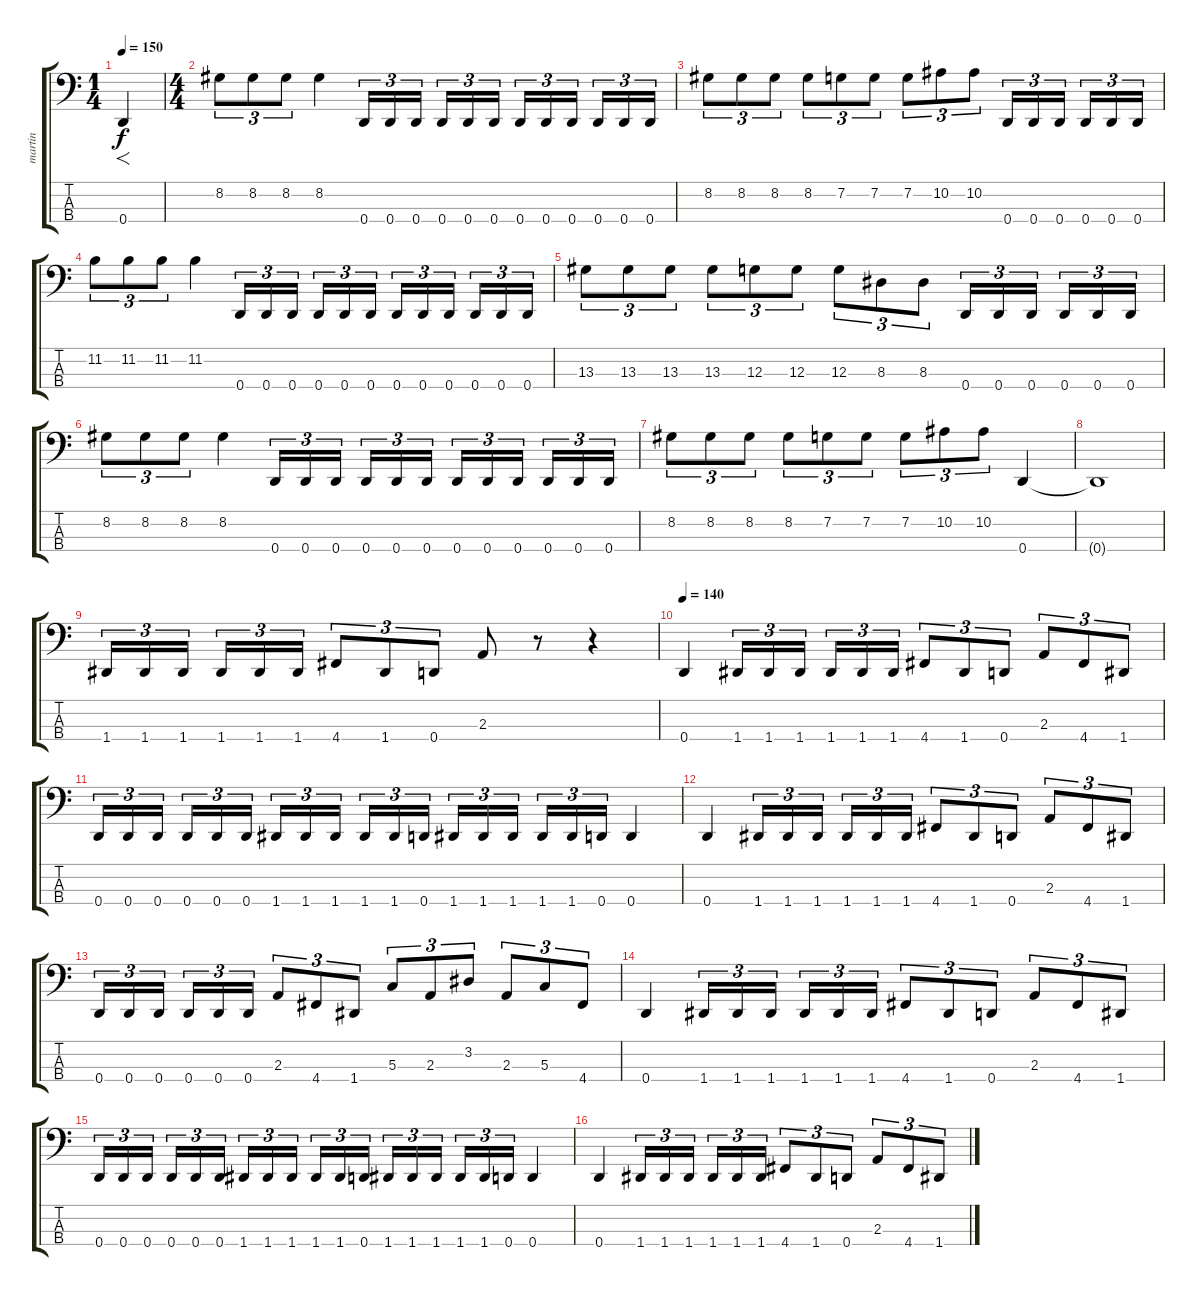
\track ("martin" "martin") {instrument electricbasspick}
\staff {score tabs}
\tuning (F2 C2 G1 D1) {hide}
\ts (1 4)
\tempo 150
\clef f4
\ks c
0.4.4{f dy f} |
\ts (4 4)
\section ("" "")
8.2.8{tu (3 2)} 8.2.8{tu (3 2)} 8.2.8{tu (3 2)} 8.2.4 0.4.16{tu (3 2)} 0.4.16{tu (3 2)} 0.4.16{tu (3 2)} 0.4.16{tu (3 2)} 0.4.16{tu (3 2)} 0.4.16{tu (3 2)} 0.4.16{tu (3 2)} 0.4.16{tu (3 2)} 0.4.16{tu (3 2)} 0.4.16{tu (3 2)} 0.4.16{tu (3 2)} 0.4.16{tu (3 2)} |
8.2.8{tu (3 2)} 8.2.8{tu (3 2)} 8.2.8{tu (3 2)} 8.2.8{tu (3 2)} 7.2.8{tu (3 2)} 7.2.8{tu (3 2)} 7.2.8{tu (3 2)} 10.2.8{tu (3 2)} 10.2.8{tu (3 2)} 0.4.16{tu (3 2)} 0.4.16{tu (3 2)} 0.4.16{tu (3 2)} 0.4.16{tu (3 2)} 0.4.16{tu (3 2)} 0.4.16{tu (3 2)} |
11.2.8{tu (3 2)} 11.2.8{tu (3 2)} 11.2.8{tu (3 2)} 11.2.4 0.4.16{tu (3 2)} 0.4.16{tu (3 2)} 0.4.16{tu (3 2)} 0.4.16{tu (3 2)} 0.4.16{tu (3 2)} 0.4.16{tu (3 2)} 0.4.16{tu (3 2)} 0.4.16{tu (3 2)} 0.4.16{tu (3 2)} 0.4.16{tu (3 2)} 0.4.16{tu (3 2)} 0.4.16{tu (3 2)} |
13.3.8{tu (3 2)} 13.3.8{tu (3 2)} 13.3.8{tu (3 2)} 13.3.8{tu (3 2)} 12.3.8{tu (3 2)} 12.3.8{tu (3 2)} 12.3.8{tu (3 2)} 8.3.8{tu (3 2)} 8.3.8{tu (3 2)} 0.4.16{tu (3 2)} 0.4.16{tu (3 2)} 0.4.16{tu (3 2)} 0.4.16{tu (3 2)} 0.4.16{tu (3 2)} 0.4.16{tu (3 2)} |
8.2.8{tu (3 2)} 8.2.8{tu (3 2)} 8.2.8{tu (3 2)} 8.2.4 0.4.16{tu (3 2)} 0.4.16{tu (3 2)} 0.4.16{tu (3 2)} 0.4.16{tu (3 2)} 0.4.16{tu (3 2)} 0.4.16{tu (3 2)} 0.4.16{tu (3 2)} 0.4.16{tu (3 2)} 0.4.16{tu (3 2)} 0.4.16{tu (3 2)} 0.4.16{tu (3 2)} 0.4.16{tu (3 2)} |
8.2.8{tu (3 2)} 8.2.8{tu (3 2)} 8.2.8{tu (3 2)} 8.2.8{tu (3 2)} 7.2.8{tu (3 2)} 7.2.8{tu (3 2)} 7.2.8{tu (3 2)} 10.2.8{tu (3 2)} 10.2.8{tu (3 2)} 0.4.4 |
0.4{t}.1 |
1.4.16{tu (3 2)} 1.4.16{tu (3 2)} 1.4.16{tu (3 2)} 1.4.16{tu (3 2)} 1.4.16{tu (3 2)} 1.4.16{tu (3 2)} 4.4.8{tu (3 2)} 1.4.8{tu (3 2)} 0.4.8{tu (3 2)} 2.3.8 r.8 r.4 |
\section ("" "")
\tempo 140
0.4.4 1.4.16{tu (3 2)} 1.4.16{tu (3 2)} 1.4.16{tu (3 2)} 1.4.16{tu (3 2)} 1.4.16{tu (3 2)} 1.4.16{tu (3 2)} 4.4.8{tu (3 2)} 1.4.8{tu (3 2)} 0.4.8{tu (3 2)} 2.3.8{tu (3 2)} 4.4.8{tu (3 2)} 1.4.8{tu (3 2)} |
0.4.16{tu (3 2)} 0.4.16{tu (3 2)} 0.4.16{tu (3 2)} 0.4.16{tu (3 2)} 0.4.16{tu (3 2)} 0.4.16{tu (3 2)} 1.4.16{tu (3 2)} 1.4.16{tu (3 2)} 1.4.16{tu (3 2)} 1.4.16{tu (3 2)} 1.4.16{tu (3 2)} 0.4.16{tu (3 2)} 1.4.16{tu (3 2)} 1.4.16{tu (3 2)} 1.4.16{tu (3 2)} 1.4.16{tu (3 2)} 1.4.16{tu (3 2)} 0.4.16{tu (3 2)} 0.4.4 |
0.4.4 1.4.16{tu (3 2)} 1.4.16{tu (3 2)} 1.4.16{tu (3 2)} 1.4.16{tu (3 2)} 1.4.16{tu (3 2)} 1.4.16{tu (3 2)} 4.4.8{tu (3 2)} 1.4.8{tu (3 2)} 0.4.8{tu (3 2)} 2.3.8{tu (3 2)} 4.4.8{tu (3 2)} 1.4.8{tu (3 2)} |
0.4.16{tu (3 2)} 0.4.16{tu (3 2)} 0.4.16{tu (3 2)} 0.4.16{tu (3 2)} 0.4.16{tu (3 2)} 0.4.16{tu (3 2)} 2.3.8{tu (3 2)} 4.4.8{tu (3 2)} 1.4.8{tu (3 2)} 5.3.8{tu (3 2)} 2.3.8{tu (3 2)} 3.2.8{tu (3 2)} 2.3.8{tu (3 2)} 5.3.8{tu (3 2)} 4.4.8{tu (3 2)} |
0.4.4 1.4.16{tu (3 2)} 1.4.16{tu (3 2)} 1.4.16{tu (3 2)} 1.4.16{tu (3 2)} 1.4.16{tu (3 2)} 1.4.16{tu (3 2)} 4.4.8{tu (3 2)} 1.4.8{tu (3 2)} 0.4.8{tu (3 2)} 2.3.8{tu (3 2)} 4.4.8{tu (3 2)} 1.4.8{tu (3 2)} |
0.4.16{tu (3 2)} 0.4.16{tu (3 2)} 0.4.16{tu (3 2)} 0.4.16{tu (3 2)} 0.4.16{tu (3 2)} 0.4.16{tu (3 2)} 1.4.16{tu (3 2)} 1.4.16{tu (3 2)} 1.4.16{tu (3 2)} 1.4.16{tu (3 2)} 1.4.16{tu (3 2)} 0.4.16{tu (3 2)} 1.4.16{tu (3 2)} 1.4.16{tu (3 2)} 1.4.16{tu (3 2)} 1.4.16{tu (3 2)} 1.4.16{tu (3 2)} 0.4.16{tu (3 2)} 0.4.4 |
0.4.4 1.4.16{tu (3 2)} 1.4.16{tu (3 2)} 1.4.16{tu (3 2)} 1.4.16{tu (3 2)} 1.4.16{tu (3 2)} 1.4.16{tu (3 2)} 4.4.8{tu (3 2)} 1.4.8{tu (3 2)} 0.4.8{tu (3 2)} 2.3.8{tu (3 2)} 4.4.8{tu (3 2)} 1.4.8{tu (3 2)}
